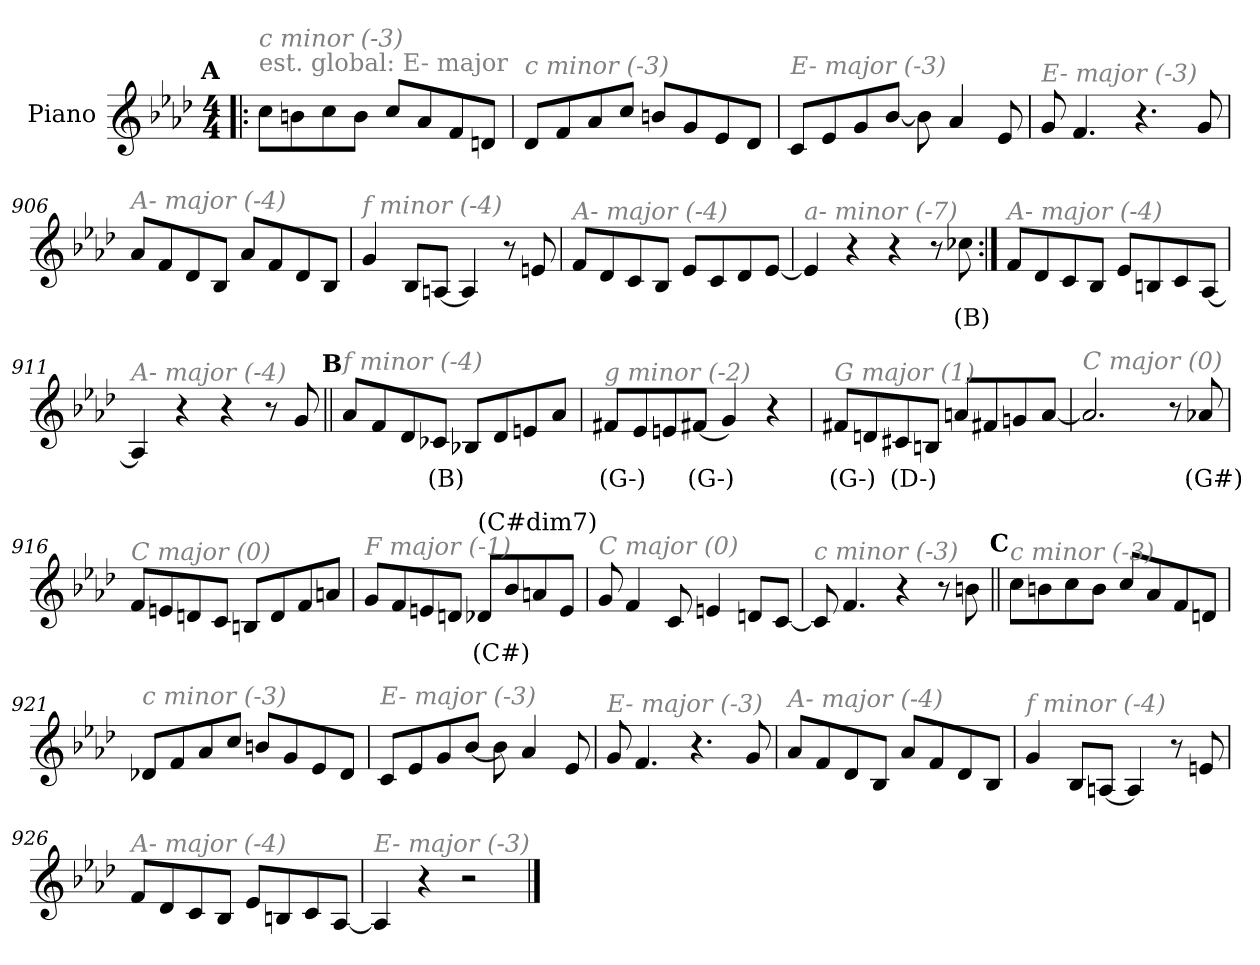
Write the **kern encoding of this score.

**kern	**text
*part1	*part1
*staff1	*staff1
*I"Piano	*
*I'Pno.	*
*clefG2	*
*k[b-e-a-d-]	*
*M4/4	*
*MM220	*
!!LO:REH:place=s1:a:enc=none:fs=14:t=A
=1!|:	=1!|:
!LO:TX:a:color=#808080:t=est. global&colon; E- major	!
!LO:TX:i:color=#808080:t=c minor (-3)	!
8cc\L	.
8bn\	.
8cc\	.
8b\J	.
8cc/L	.
8a-/	.
8f/	.
8dn/J	.
=903	=903
!LO:TX:i:color=#808080:t=c minor (-3)	!
8d-/L	.
8f/	.
8a-/	.
8cc/J	.
8bn/L	.
8g/	.
8e-/	.
8d-/J	.
=904	=904
!LO:TX:i:color=#808080:t=E- major (-3)	!
8c/L	.
8e-/	.
8g/	.
[8b-/J	.
8b-\]	.
4a-/	.
8e-/	.
!!LO:LB:g=z
=905	=905
!LO:TX:i:color=#808080:t=E- major (-3)	!
8g/	.
4.f/	.
4.r	.
8g/	.
=906	=906
!LO:TX:i:color=#808080:t=A- major (-4)	!
8a-/L	.
8f/	.
8d-/	.
8B-/J	.
8a-/L	.
8f/	.
8d-/	.
8B-/J	.
=907	=907
!LO:TX:i:color=#808080:t=f minor (-4)	!
4g/	.
8B-/L	.
[8An/J	.
4A/]	.
8r	.
8en/	.
!!LO:LB:g=z
=908	=908
!LO:TX:i:color=#808080:t=A- major (-4)	!
8f/L	.
8d-/	.
8c/	.
8B-/J	.
8e-/L	.
8c/	.
8d-/	.
[8e-/J	.
=909	=909
!LO:TX:i:color=#808080:t=a- minor (-7)	!
4e-/]	.
4r	.
4r	.
8r	.
8cc-Xi\	(B)
=910:|!	=910:|!
!LO:TX:i:color=#808080:t=A- major (-4)	!
8f/L	.
8d-/	.
8c/	.
8B-/J	.
8e-/L	.
8Bn/	.
8c/	.
[8A-/J	.
=911	=911
!LO:TX:i:color=#808080:t=A- major (-4)	!
4A-/]	.
4r	.
4r	.
8r	.
8g/	.
!!LO:LB:g=z
!!LO:REH:place=s1:a:enc=none:fs=14:t=B
=912||	=912||
!LO:TX:i:color=#808080:t=f minor (-4)	!
8a-/L	.
8f/	.
8d-/	.
8c-Xi/J	(B)
8B-X/L	.
8d-/	.
8en/	.
8a-/J	.
=913	=913
!LO:TX:i:color=#808080:t=g minor (-2)	!
8f#Xi/L	(G-)
8e-/	.
8en/	.
[8f#Xi/J	(G-)
4g-/]	.
4r	.
=914	=914
!LO:TX:i:color=#808080:t=G major (1)	!
8f#Xi/L	(G-)
8dn/	.
8c#Xi/	(D-)
8Bn/J	.
8an/L	.
8f#X/	.
8gn/	.
[8a/J	.
=915	=915
!LO:TX:i:color=#808080:t=C major (0)	!
2.a/]	.
8r	.
8a-Xi/	(G#)
!!LO:LB:g=z
=916	=916
!LO:TX:i:color=#808080:t=C major (0)	!
8f/L	.
8en/	.
8dn/	.
8c/J	.
8Bn/L	.
8d/	.
8f/	.
8an/J	.
=917	=917
!LO:TX:i:color=#808080:t=F major (-1)	!
8g/L	.
8f/	.
8en/	.
8dn/J	.
!LO:TX:a:t=(C#dim7)	!
8d-Xi/L	(C#)
8b-/	.
8an/	.
8e/J	.
=918	=918
!LO:TX:i:color=#808080:t=C major (0)	!
8g/	.
4f/	.
8c/	.
4en/	.
8dn/L	.
[8c/J	.
=919	=919
!LO:TX:i:color=#808080:t=c minor (-3)	!
8c/]	.
4.f/	.
4r	.
8r	.
8bn\	.
!!LO:LB:g=z
!!LO:REH:place=s1:a:enc=none:fs=14:t=C
=920||	=920||
!LO:TX:i:color=#808080:t=c minor (-3)	!
8cc\L	.
8bn\	.
8cc\	.
8b\J	.
8cc/L	.
8a-/	.
8f/	.
8dn/J	.
=921	=921
!LO:TX:i:color=#808080:t=c minor (-3)	!
8d-X/L	.
8f/	.
8a-/	.
8cc/J	.
8bn/L	.
8g/	.
8e-/	.
8d-/J	.
=922	=922
!LO:TX:i:color=#808080:t=E- major (-3)	!
8c/L	.
8e-/	.
8g/	.
[8b-/J	.
8b-\]	.
4a-/	.
8e-/	.
=923	=923
!LO:TX:i:color=#808080:t=E- major (-3)	!
8g/	.
4.f/	.
4.r	.
8g/	.
!!LO:LB:g=z
=924	=924
!LO:TX:i:color=#808080:t=A- major (-4)	!
8a-/L	.
8f/	.
8d-/	.
8B-/J	.
8a-/L	.
8f/	.
8d-/	.
8B-/J	.
=925	=925
!LO:TX:i:color=#808080:t=f minor (-4)	!
4g/	.
8B-/L	.
[8An/J	.
4A/]	.
8r	.
8en/	.
=926	=926
!LO:TX:i:color=#808080:t=A- major (-4)	!
8f/L	.
8d-/	.
8c/	.
8B-/J	.
8e-/L	.
8Bn/	.
8c/	.
[8A-/J	.
=927	=927
!LO:TX:i:color=#808080:t=E- major (-3)	!
4A-/]	.
4r	.
2r	.
==	==
*-	*-
